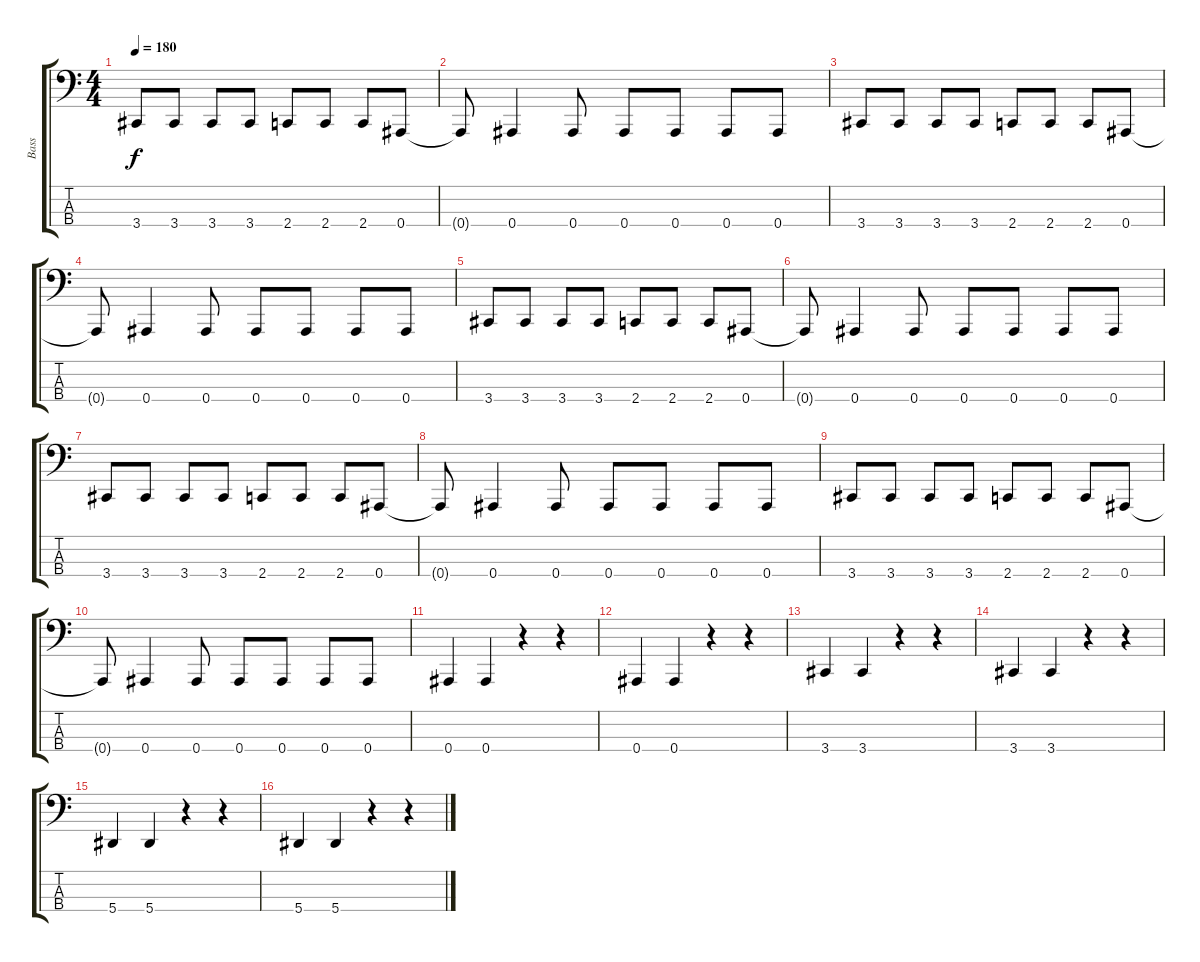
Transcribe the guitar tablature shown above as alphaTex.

\track ("Bass" "Bass") {instrument electricbassfinger}
\staff {score tabs}
\tuning (Eb2 Bb1 F1 Bb0) {hide}
\ts (4 4)
\tempo 180
\clef f4
\ks c
3.4.8{dy f} 3.4.8 3.4.8 3.4.8 2.4.8 2.4.8 2.4.8 0.4.8 |
0.4{t}.8 0.4.4 0.4.8 0.4.8 0.4.8 0.4.8 0.4.8 |
3.4.8 3.4.8 3.4.8 3.4.8 2.4.8 2.4.8 2.4.8 0.4.8 |
0.4{t}.8 0.4.4 0.4.8 0.4.8 0.4.8 0.4.8 0.4.8 |
3.4.8 3.4.8 3.4.8 3.4.8 2.4.8 2.4.8 2.4.8 0.4.8 |
0.4{t}.8 0.4.4 0.4.8 0.4.8 0.4.8 0.4.8 0.4.8 |
3.4.8 3.4.8 3.4.8 3.4.8 2.4.8 2.4.8 2.4.8 0.4.8 |
0.4{t}.8 0.4.4 0.4.8 0.4.8 0.4.8 0.4.8 0.4.8 |
3.4.8 3.4.8 3.4.8 3.4.8 2.4.8 2.4.8 2.4.8 0.4.8 |
0.4{t}.8 0.4.4 0.4.8 0.4.8 0.4.8 0.4.8 0.4.8 |
0.4.4 0.4.4 r.4 r.4 |
0.4.4 0.4.4 r.4 r.4 |
3.4.4 3.4.4 r.4 r.4 |
3.4.4 3.4.4 r.4 r.4 |
5.4.4 5.4.4 r.4 r.4 |
5.4.4 5.4.4 r.4 r.4
